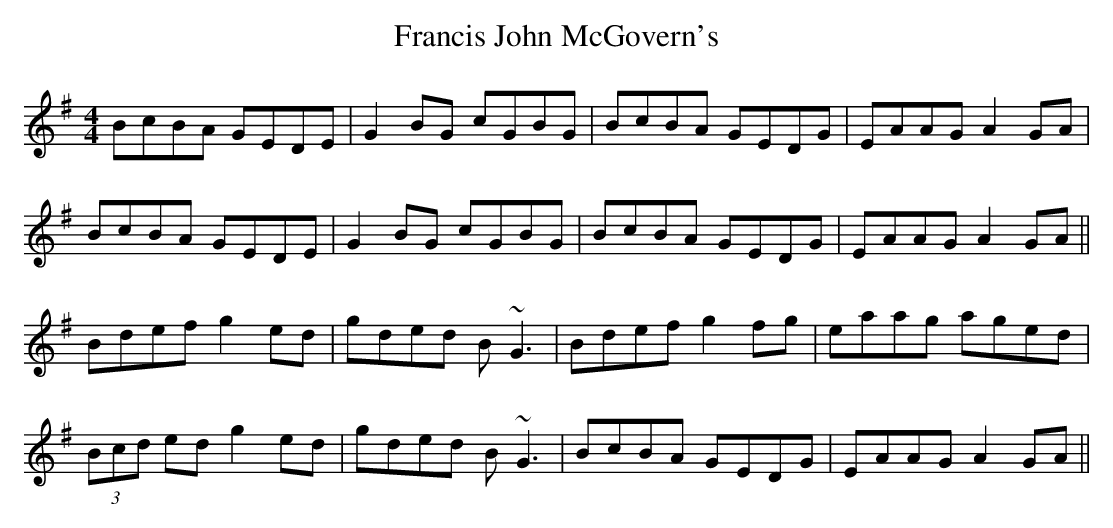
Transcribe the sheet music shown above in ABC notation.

X:1
T:Francis John McGovern's
M:4/4
L:1/8
K:G
BcBA GEDE|G2BG cGBG|BcBA GEDG|EAAG A2GA|
BcBA GEDE|G2BG cGBG|BcBA GEDG|EAAG A2GA||
Bdef g2ed|gded B~G3|Bdef g2fg|eaag aged|
(3Bcd ed g2ed|gded B~G3|BcBA GEDG|EAAG A2GA||
